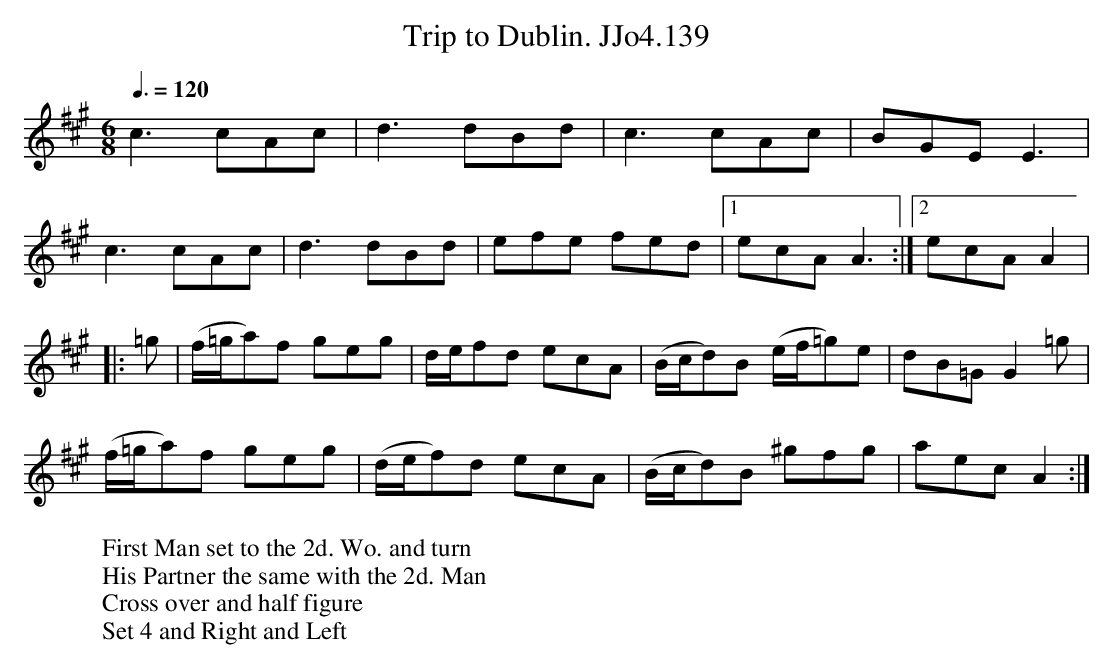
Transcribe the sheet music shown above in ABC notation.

X:1
T:Trip to Dublin. JJo4.139
M:6/8
Q:3/8=120
L:1/8
K:A
c3 cAc | d3 dBd | c3 cAc | BGE E3 |
c3 cAc | d3 dBd | efe fed |1 ecA A3 :|2ecA A2|
|:=g |(f/=g/a)f geg | d/e/fd ecA | (B/c/d)B (e/f/=g)e | dB=G G2=g |
(f/=g/a)f geg | (d/e/f)d ecA | (B/c/d)B ^gfg | aec A2 :|
W:First Man set to the 2d. Wo. and turn
W:His Partner the same with the 2d. Man
W:Cross over and half figure
W:Set 4 and Right and Left
